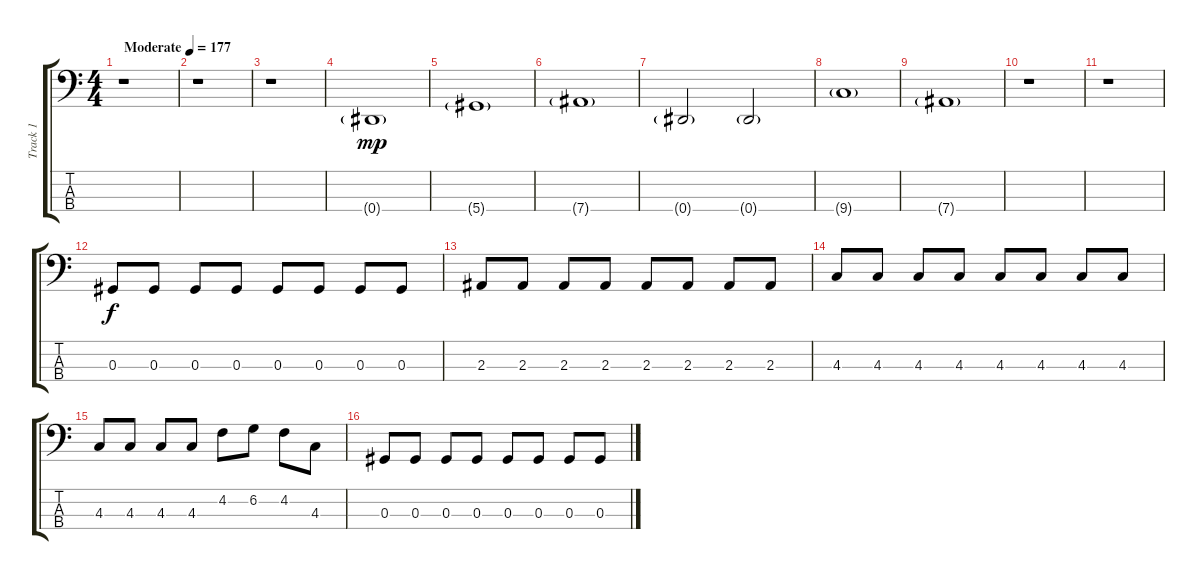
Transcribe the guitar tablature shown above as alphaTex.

\track ("Track 1" "Track 1") {instrument electricbassfinger}
\staff {score tabs}
\tuning (Gb2 Db2 Ab1 Eb1) {hide}
\ts (4 4)
\tempo (177 "Moderate")
\clef f4
\ks c
r.1{dy mp instrument electricbassfinger} |
r.1 |
r.1 |
0.4{g}.1 |
5.4{g}.1 |
7.4{g}.1 |
0.4{g}.2 0.4{g}.2 |
9.4{g}.1 |
7.4{g}.1 |
r.1 |
r.1 |
0.3.8{dy f} 0.3.8 0.3.8 0.3.8 0.3.8 0.3.8 0.3.8 0.3.8 |
2.3.8 2.3.8 2.3.8 2.3.8 2.3.8 2.3.8 2.3.8 2.3.8 |
4.3.8 4.3.8 4.3.8 4.3.8 4.3.8 4.3.8 4.3.8 4.3.8 |
4.3.8 4.3.8 4.3.8 4.3.8 4.2.8 6.2.8 4.2.8 4.3.8 |
0.3.8 0.3.8 0.3.8 0.3.8 0.3.8 0.3.8 0.3.8 0.3.8
